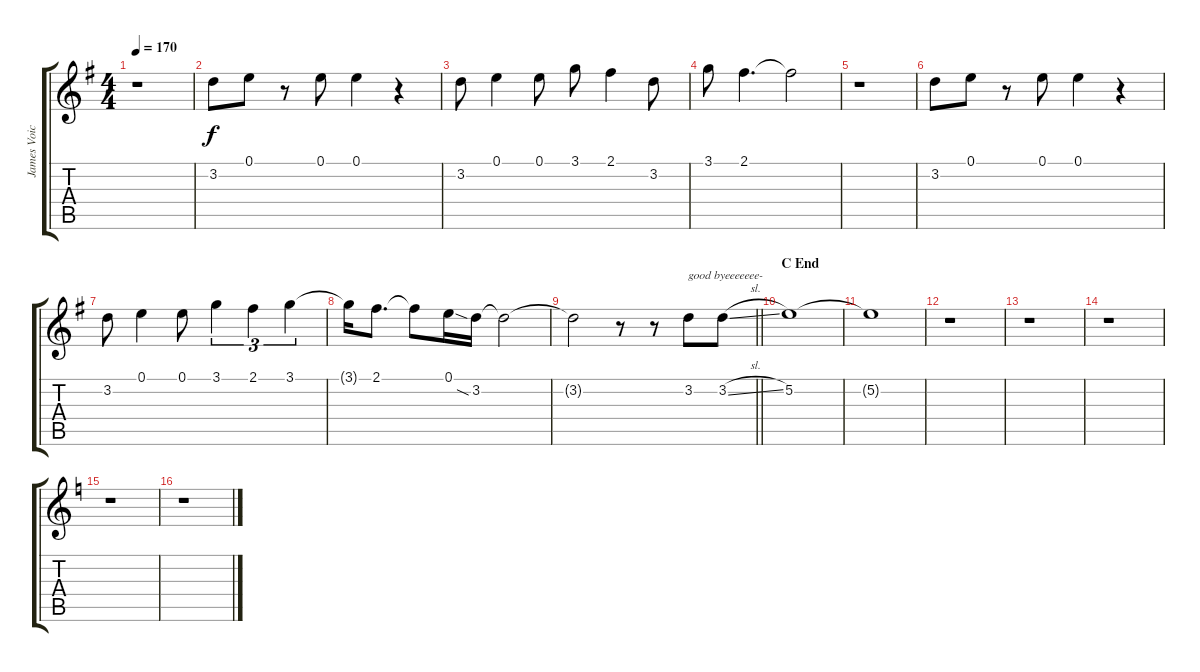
\track ("James Voice" "James Voic") {instrument acousticguitarsteel}
\staff {score tabs}
\tuning (E4 B3 G3 D3 A2 E2) {hide}
\ts (4 4)
\tempo 170
\clef g2
\ks eminor
r.1{dy f} |
3.2.8 0.1.8 r.8 0.1.8 0.1.4 r.4 |
3.2.8 0.1.4 0.1.8 3.1.8 2.1.4 3.2.8 |
3.1.8 2.1.4{d} 2.1{t}.2 |
r.1 |
3.2.8 0.1.8 r.8 0.1.8 0.1.4 r.4 |
3.2.8 0.1.4 0.1.8 3.1.4{tu (3 2)} 2.1.4{tu (3 2)} 3.1.4{tu (3 2)} |
3.1{t}.16 2.1.8{d} 2.1{t}.8 0.1.16 3.2{sia}.16 3.2{t}.2 |
\barLineRight lightlight
3.2{t}.2 r.8 r.8 3.2.8{txt "good byeeeeeee-"} 3.2{sl}.8 |
\section ("" "C End")
5.2.1 |
5.2{t}.1 |
r.1 |
r.1 |
r.1 |
\ks c
r.1 |
r.1
